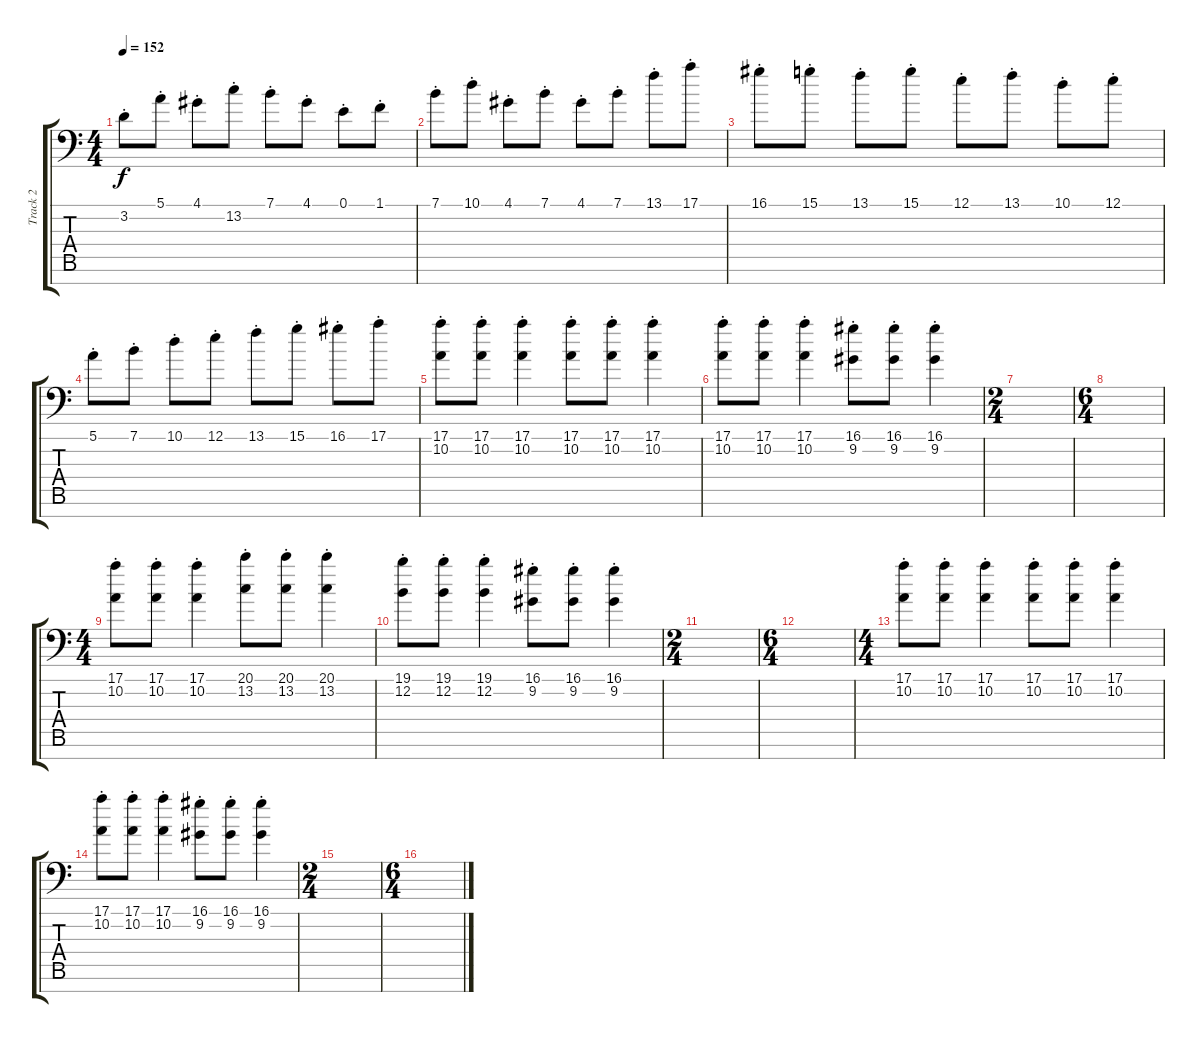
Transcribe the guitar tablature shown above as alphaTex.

\track ("Track 2" "Track 2") {instrument stringensemble1}
\staff {score tabs}
\tuning (E4 B3 G3 D3 A2 E2 A1) {hide}
\ts (4 4)
\tempo 152
\clef f4
\ks c
3.2{st}.8{dy f} 5.1{st}.8 4.1{st}.8 13.2{st}.8 7.1{st}.8 4.1{st}.8 0.1{st}.8 1.1{st}.8 |
7.1{st}.8 10.1{st}.8 4.1{st}.8 7.1{st}.8 4.1{st}.8 7.1{st}.8 13.1{st}.8 17.1{st}.8 |
16.1{st}.8 15.1{st}.8 13.1{st}.8 15.1{st}.8 12.1{st}.8 13.1{st}.8 10.1{st}.8 12.1{st}.8 |
5.1{st}.8 7.1{st}.8 10.1{st}.8 12.1{st}.8 13.1{st}.8 15.1{st}.8 16.1{st}.8 17.1{st}.8 |
(17.1{st} 10.2{st}).8 (17.1{st} 10.2{st}).8 (17.1{st} 10.2{st}).4 (17.1{st} 10.2{st}).8 (17.1{st} 10.2{st}).8 (17.1{st} 10.2{st}).4 |
(17.1{st} 10.2{st}).8 (17.1{st} 10.2{st}).8 (17.1{st} 10.2{st}).4 (16.1{st} 9.2{st}).8 (16.1{st} 9.2{st}).8 (16.1{st} 9.2{st}).4 |
\ts (2 4)
|
\ts (6 4)
|
\ts (4 4)
(17.1{st} 10.2{st}).8 (17.1{st} 10.2{st}).8 (17.1{st} 10.2{st}).4 (20.1{st} 13.2{st}).8 (20.1{st} 13.2{st}).8 (20.1{st} 13.2{st}).4 |
(19.1{st} 12.2{st}).8 (19.1{st} 12.2{st}).8 (19.1{st} 12.2{st}).4 (16.1{st} 9.2{st}).8 (16.1{st} 9.2{st}).8 (16.1{st} 9.2{st}).4 |
\ts (2 4)
|
\ts (6 4)
|
\ts (4 4)
(17.1{st} 10.2{st}).8 (17.1{st} 10.2{st}).8 (17.1{st} 10.2{st}).4 (17.1{st} 10.2{st}).8 (17.1{st} 10.2{st}).8 (17.1{st} 10.2{st}).4 |
(17.1{st} 10.2{st}).8 (17.1{st} 10.2{st}).8 (17.1{st} 10.2{st}).4 (16.1{st} 9.2{st}).8 (16.1{st} 9.2{st}).8 (16.1{st} 9.2{st}).4 |
\ts (2 4)
|
\ts (6 4)
